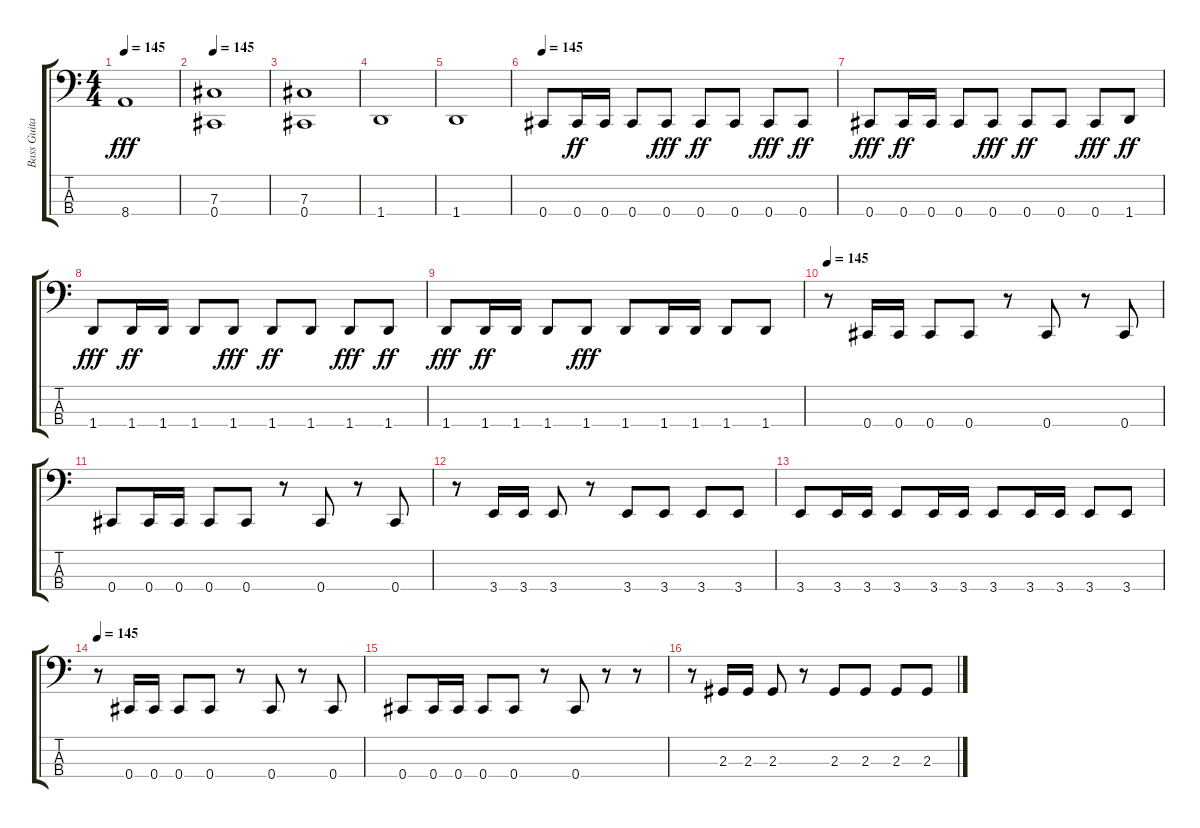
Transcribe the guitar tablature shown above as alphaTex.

\track ("Bass Guitar" "Bass Guita") {instrument electricbassfinger}
\staff {score tabs}
\tuning (E2 B1 Gb1 Db1) {hide}
\ts (4 4)
\tempo 145
\clef f4
\ks c
8.4.1{dy fff} |
\tempo 145
(7.3 0.4).1 |
(7.3 0.4).1 |
1.4.1 |
1.4.1 |
\tempo 145
0.4.8 0.4.16{dy ff} 0.4.16 0.4.8 0.4.8{dy fff} 0.4.8{dy ff} 0.4.8 0.4.8{dy fff} 0.4.8{dy ff} |
0.4.8{dy fff} 0.4.16{dy ff} 0.4.16 0.4.8 0.4.8{dy fff} 0.4.8{dy ff} 0.4.8 0.4.8{dy fff} 1.4.8{dy ff} |
1.4.8{dy fff} 1.4.16{dy ff} 1.4.16 1.4.8 1.4.8{dy fff} 1.4.8{dy ff} 1.4.8 1.4.8{dy fff} 1.4.8{dy ff} |
1.4.8{dy fff} 1.4.16{dy ff} 1.4.16 1.4.8 1.4.8{dy fff} 1.4.8 1.4.16 1.4.16 1.4.8 1.4.8 |
\tempo 145
r.8 0.4.16 0.4.16 0.4.8 0.4.8 r.8 0.4.8 r.8 0.4.8 |
0.4.8 0.4.16 0.4.16 0.4.8 0.4.8 r.8 0.4.8 r.8 0.4.8 |
r.8 3.4.16 3.4.16 3.4.8 r.8 3.4.8 3.4.8 3.4.8 3.4.8 |
3.4.8 3.4.16 3.4.16 3.4.8 3.4.16 3.4.16 3.4.8 3.4.16 3.4.16 3.4.8 3.4.8 |
\tempo 145
r.8 0.4.16 0.4.16 0.4.8 0.4.8 r.8 0.4.8 r.8 0.4.8 |
0.4.8 0.4.16 0.4.16 0.4.8 0.4.8 r.8 0.4.8 r.8 r.8 |
r.8 2.3.16 2.3.16 2.3.8 r.8 2.3.8 2.3.8 2.3.8 2.3.8
